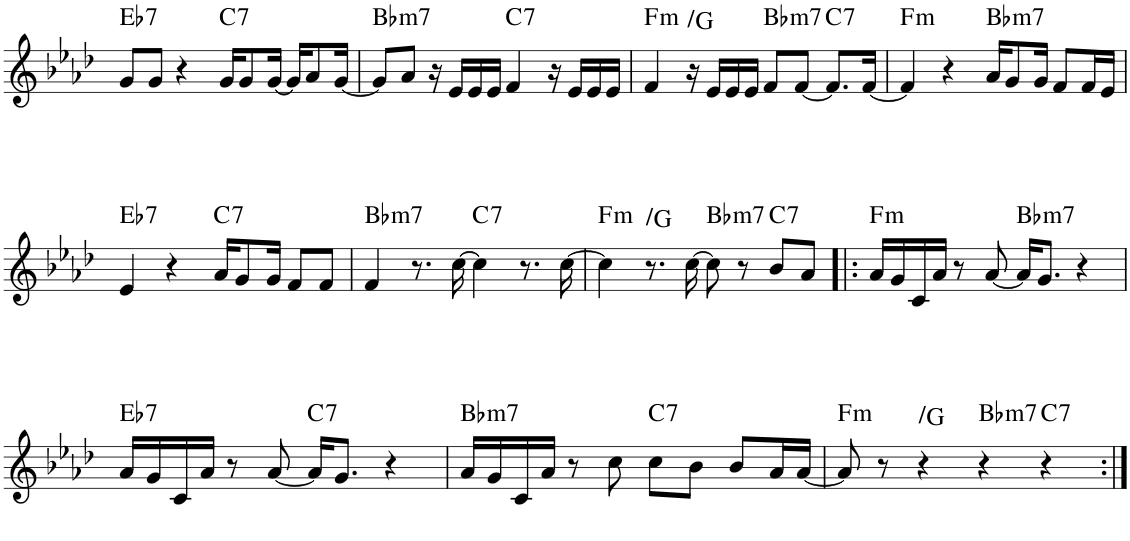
**kern	**harte
*part1	*part1
*staff1	*
*I"Piano	*
*I'Pno.	*
!!LO:PB:g=z
*clefG2	*
*k[b-e-a-d-]	*
*M4/4	*
=67	=67
!	!LO:H:kt=7
8g/L	Eb:7
8g/J	.
4r	.
!	!LO:H:kt=7
16g/KL	C:7
8g/	.
[16g/Jk	.
16g/KL]	.
8a-/	.
[16g/Jk	.
=68	=68
!	!LO:H:kt=m7
8g/L]	Bb:min7
8a-/J	.
16r	.
16e-/LL	.
16e-/	.
16e-/JJ	.
!	!LO:H:kt=7
4f/	C:7
16r	.
16e-/LL	.
16e-/	.
16e-/JJ	.
=69	=69
!	!LO:H:kt=m
4f/	F:min
!	!LO:H:kt=N.C.
16r	N
16e-/LL	.
16e-/	.
16e-/JJ	.
!	!LO:H:kt=m7
8f/L	Bb:min7
[8f/J	.
!	!LO:H:kt=7
8.f/L]	C:7
[16f/Jk	.
=70	=70
!	!LO:H:kt=m
4f/]	F:min
4r	.
!	!LO:H:kt=m7
16a-/KL	Bb:min7
8g/	.
16g/Jk	.
8f/L	.
16f/L	.
16e-/JJ	.
!!LO:LB:g=z
=71	=71
!	!LO:H:kt=7
4e-/	Eb:7
4r	.
!	!LO:H:kt=7
16a-/KL	C:7
8g/	.
16g/Jk	.
8f/L	.
8f/J	.
=72	=72
!	!LO:H:kt=m7
4f/	Bb:min7
8.r	.
[16cc\	.
!	!LO:H:kt=7
4cc\]	C:7
8.r	.
[16cc\	.
=73	=73
!	!LO:H:kt=m
4cc\]	F:min
!	!LO:H:kt=N.C.
8.r	N
[16cc\	.
!	!LO:H:kt=m7
8cc\]	Bb:min7
8r	.
!	!LO:H:kt=7
8b-/L	C:7
8a-/J	.
=74!|:	=74!|:
!	!LO:H:kt=m
16a-/LL	F:min
16g/	.
16c/	.
16a-/JJ	.
8r	.
[8a-/	.
!	!LO:H:kt=m7
16a-/KL]	Bb:min7
8.g/J	.
4r	.
!!LO:LB:g=z
=75	=75
!	!LO:H:kt=7
16a-/LL	Eb:7
16g/	.
16c/	.
16a-/JJ	.
8r	.
[8a-/	.
!	!LO:H:kt=7
16a-/KL]	C:7
8.g/J	.
4r	.
=76	=76
!	!LO:H:kt=m7
16a-/LL	Bb:min7
16g/	.
16c/	.
16a-/JJ	.
8r	.
8cc\	.
!	!LO:H:kt=7
8cc\L	C:7
8b-\J	.
8b-/L	.
16a-/L	.
[16a-/JJ	.
=77	=77
!	!LO:H:kt=m
8a-/]	F:min
8r	.
!	!LO:H:kt=N.C.
4r	N
!	!LO:H:kt=m7
4r	Bb:min7
!	!LO:H:kt=7
4r	C:7
=:|!	=:|!
*-	*-
